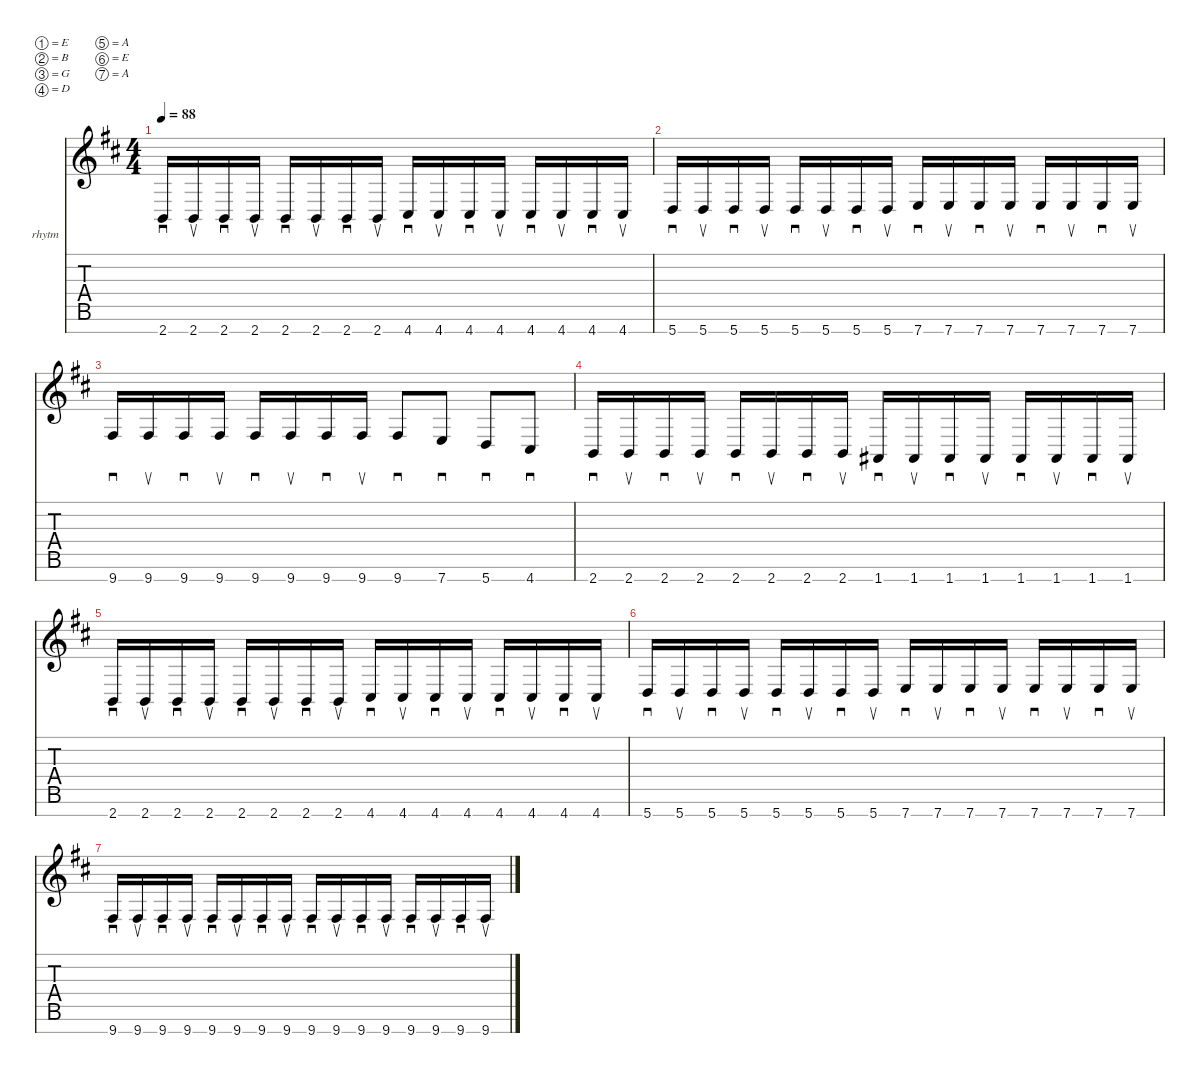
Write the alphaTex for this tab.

\defaultSystemsLayout 4
\hideDynamics
\bracketExtendMode nobrackets
\firstSystemTrackNameOrientation horizontal
\otherSystemsTrackNameOrientation horizontal
\track ("Rhytm Guitar" "rhytm") {defaultSystemsLayout 2 instrument distortionguitar}
\staff {score tabs}
\tuning (E4 B3 G3 D3 A2 E2 A1)
\ts (4 4)
\tempo 88
\clef g2
\scale
0.945884
\ks bminor
2.7{acc forcenatural}.16{sd dy mf beam Up} 2.7{acc forcenatural}.16{su beam Up} 2.7{acc forcenatural}.16{sd beam Up} 2.7{acc forcenatural}.16{su beam Up} 2.7{acc forcenatural}.16{sd beam Up} 2.7{acc forcenatural}.16{su beam Up} 2.7{acc forcenatural}.16{sd beam Up} 2.7{acc forcenatural}.16{su beam Up} 4.7{acc #}.16{sd beam Up} 4.7{acc #}.16{su beam Up} 4.7{acc #}.16{sd beam Up} 4.7{acc #}.16{su beam Up} 4.7{acc #}.16{sd beam Up} 4.7{acc #}.16{su beam Up} 4.7{acc #}.16{sd beam Up} 4.7{acc #}.16{su beam Up} |
\scale
1.05412 5.7{acc forcenatural}.16{sd beam Up} 5.7{acc forcenatural}.16{su beam Up} 5.7{acc forcenatural}.16{sd beam Up} 5.7{acc forcenatural}.16{su beam Up} 5.7{acc forcenatural}.16{sd beam Up} 5.7{acc forcenatural}.16{su beam Up} 5.7{acc forcenatural}.16{sd beam Up} 5.7{acc forcenatural}.16{su beam Up} 7.7{acc forcenatural}.16{sd beam Up} 7.7{acc forcenatural}.16{su beam Up} 7.7{acc forcenatural}.16{sd beam Up} 7.7{acc forcenatural}.16{su beam Up} 7.7{acc forcenatural}.16{sd beam Up} 7.7{acc forcenatural}.16{su beam Up} 7.7{acc forcenatural}.16{sd beam Up} 7.7{acc forcenatural}.16{su beam Up} |
\scale
0.945884 9.7{acc #}.16{sd beam Up} 9.7{acc #}.16{su beam Up} 9.7{acc #}.16{sd beam Up} 9.7{acc #}.16{su beam Up} 9.7{acc #}.16{sd beam Up} 9.7{acc #}.16{su beam Up} 9.7{acc #}.16{sd beam Up} 9.7{acc #}.16{su beam Up} 9.7{acc #}.8{sd beam Up} 7.7{acc forcenatural}.8{sd beam Up} 5.7{acc forcenatural}.8{sd beam Up} 4.7{acc #}.8{sd beam Up} |
\scale
1.17789 2.7{acc forcenatural}.16{sd beam Up} 2.7{acc forcenatural}.16{su beam Up} 2.7{acc forcenatural}.16{sd beam Up} 2.7{acc forcenatural}.16{su beam Up} 2.7{acc forcenatural}.16{sd beam Up} 2.7{acc forcenatural}.16{su beam Up} 2.7{acc forcenatural}.16{sd beam Up} 2.7{acc forcenatural}.16{su beam Up} 1.7{acc #}.16{sd beam Up} 1.7{acc #}.16{su beam Up} 1.7{acc #}.16{sd beam Up} 1.7{acc #}.16{su beam Up} 1.7{acc #}.16{sd beam Up} 1.7{acc #}.16{su beam Up} 1.7{acc #}.16{sd beam Up} 1.7{acc #}.16{su beam Up} |
\scale
1.05412 2.7{acc forcenatural}.16{sd beam Up} 2.7{acc forcenatural}.16{su beam Up} 2.7{acc forcenatural}.16{sd beam Up} 2.7{acc forcenatural}.16{su beam Up} 2.7{acc forcenatural}.16{sd beam Up} 2.7{acc forcenatural}.16{su beam Up} 2.7{acc forcenatural}.16{sd beam Up} 2.7{acc forcenatural}.16{su beam Up} 4.7{acc #}.16{sd beam Up} 4.7{acc #}.16{su beam Up} 4.7{acc #}.16{sd beam Up} 4.7{acc #}.16{su beam Up} 4.7{acc #}.16{sd beam Up} 4.7{acc #}.16{su beam Up} 4.7{acc #}.16{sd beam Up} 4.7{acc #}.16{su beam Up} |
\scale
0.945884 5.7{acc forcenatural}.16{sd beam Up} 5.7{acc forcenatural}.16{su beam Up} 5.7{acc forcenatural}.16{sd beam Up} 5.7{acc forcenatural}.16{su beam Up} 5.7{acc forcenatural}.16{sd beam Up} 5.7{acc forcenatural}.16{su beam Up} 5.7{acc forcenatural}.16{sd beam Up} 5.7{acc forcenatural}.16{su beam Up} 7.7{acc forcenatural}.16{sd beam Up} 7.7{acc forcenatural}.16{su beam Up} 7.7{acc forcenatural}.16{sd beam Up} 7.7{acc forcenatural}.16{su beam Up} 7.7{acc forcenatural}.16{sd beam Up} 7.7{acc forcenatural}.16{su beam Up} 7.7{acc forcenatural}.16{sd beam Up} 7.7{acc forcenatural}.16{su beam Up} |
\scale
1.05412 9.7{acc #}.16{sd beam Up} 9.7{acc #}.16{su beam Up} 9.7{acc #}.16{sd beam Up} 9.7{acc #}.16{su beam Up} 9.7{acc #}.16{sd beam Up} 9.7{acc #}.16{su beam Up} 9.7{acc #}.16{sd beam Up} 9.7{acc #}.16{su beam Up} 9.7{acc #}.16{sd beam Up} 9.7{acc #}.16{su beam Up} 9.7{acc #}.16{sd beam Up} 9.7{acc #}.16{su beam Up} 9.7{acc #}.16{sd beam Up} 9.7{acc #}.16{su beam Up} 9.7{acc #}.16{sd beam Up} 9.7{acc #}.16{su beam Up} |
\scale
0.945884 |
\scale
1.05412 |
\scale
0.945884
